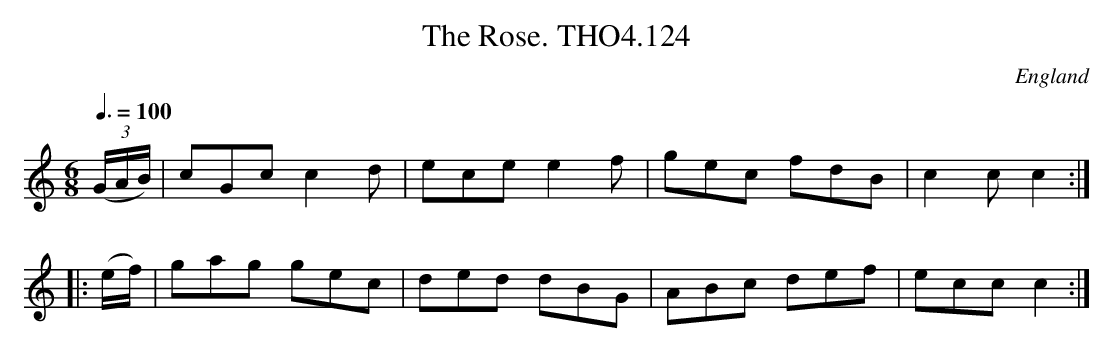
X:1
T:Rose. THO4.124, The
O:England
M:6/8
L:1/8
Q:3/8=100
K:C major
(3(G/A/B/)|cGc c2 d|ece e2 f|gec fdB|c2 c c2:|
|:(e/f/)|gag gec|ded dBG|ABc def|ecc c2:|
